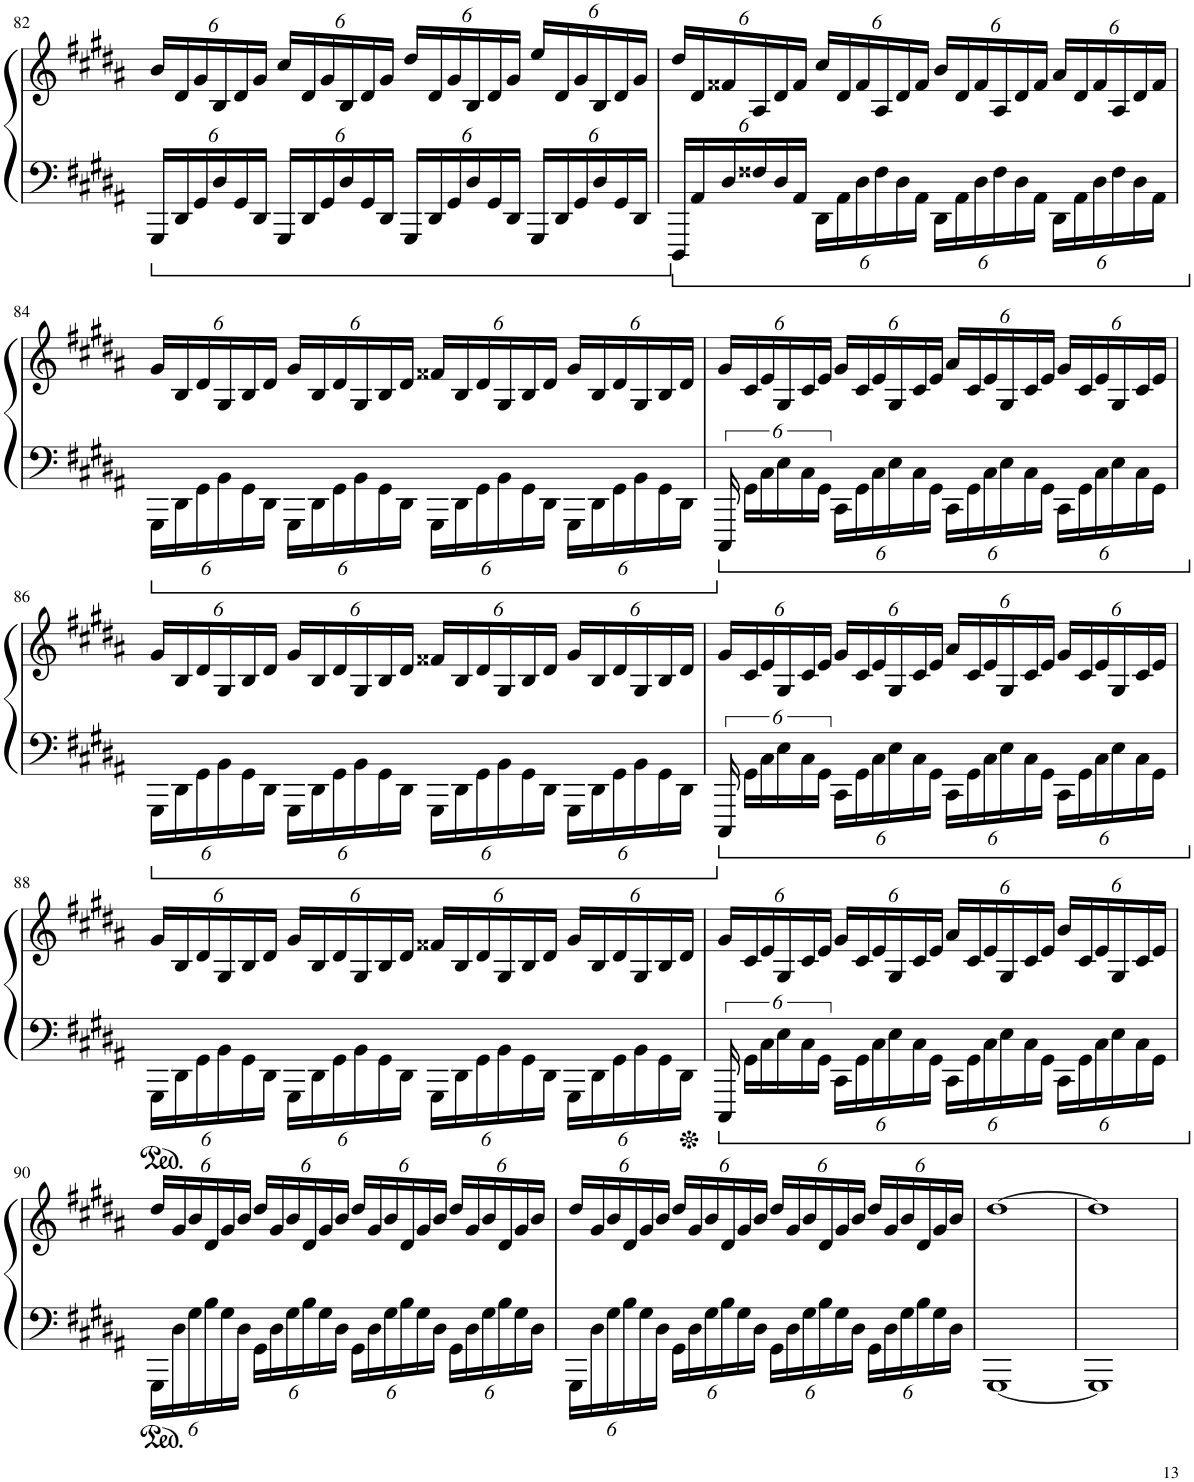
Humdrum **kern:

**kern	**kern
*part1	*part1
*staff2	*staff1
*I"Piano	*
*I'Pno.	*
!!LO:PB:g=z
*clefF4	*clefG2
*k[f#c#g#d#a#]	*k[f#c#g#d#a#]
*M4/4	*M4/4
*Xbrackettup	*Xbrackettup
=82	=82
24GGG#/LL	24b/LL
24DD#/	24d#/
24GG#/	24g#/
24D#/	24B/
24GG#/	24d#/
24DD#/JJ	24g#/JJ
24GGG#/LL	24cc#/LL
24DD#/	24d#/
24GG#/	24g#/
24D#/	24B/
24GG#/	24d#/
24DD#/JJ	24g#/JJ
24GGG#/LL	24dd#/LL
24DD#/	24d#/
24GG#/	24g#/
24D#/	24B/
24GG#/	24d#/
24DD#/JJ	24g#/JJ
24GGG#/LL	24ee/LL
24DD#/	24d#/
24GG#/	24g#/
24D#/	24B/
24GG#/	24d#/
24DD#/JJ	24g#/JJ
=83	=83
24DDD#/LL	24dd#/LL
24AA#/	24d#/
24D#/	24f##X/
24F##X/	24A#/
24D#/	24d#/
24AA#/JJ	24f##/JJ
24DD#\LL	24cc#/LL
24AA#\	24d#/
24D#\	24f##/
24F##\	24A#/
24D#\	24d#/
24AA#\JJ	24f##/JJ
24DD#\LL	24b/LL
24AA#\	24d#/
24D#\	24f##/
24F##\	24A#/
24D#\	24d#/
24AA#\JJ	24f##/JJ
24DD#\LL	24a#/LL
24AA#\	24d#/
24D#\	24f##/
24F##\	24A#/
24D#\	24d#/
24AA#\JJ	24f##/JJ
!!LO:LB:g=z
=84	=84
24GGG#\LL	24g#/LL
24DD#\	24B/
24GG#\	24d#/
24BB\	24G#/
24GG#\	24B/
24DD#\JJ	24d#/JJ
24GGG#\LL	24g#/LL
24DD#\	24B/
24GG#\	24d#/
24BB\	24G#/
24GG#\	24B/
24DD#\JJ	24d#/JJ
24GGG#\LL	24f##X/LL
24DD#\	24B/
24GG#\	24d#/
24BB\	24G#/
24GG#\	24B/
24DD#\JJ	24d#/JJ
24GGG#\LL	24g#/LL
24DD#\	24B/
24GG#\	24d#/
24BB\	24G#/
24GG#\	24B/
24DD#\JJ	24d#/JJ
=85	=85
*brackettup	*
24CCC#/	24g#/LL
24GG#\LL	24c#/
24C#\	24e/
24E\	24G#/
24C#\	24c#/
24GG#\JJ	24e/JJ
*Xbrackettup	*
24CC#\LL	24g#/LL
24GG#\	24c#/
24C#\	24e/
24E\	24G#/
24C#\	24c#/
24GG#\JJ	24e/JJ
24CC#\LL	24a#/LL
24GG#\	24c#/
24C#\	24e/
24E\	24G#/
24C#\	24c#/
24GG#\JJ	24e/JJ
24CC#\LL	24g#/LL
24GG#\	24c#/
24C#\	24e/
24E\	24G#/
24C#\	24c#/
24GG#\JJ	24e/JJ
!!LO:LB:g=z
=86	=86
24GGG#\LL	24g#/LL
24DD#\	24B/
24GG#\	24d#/
24BB\	24G#/
24GG#\	24B/
24DD#\JJ	24d#/JJ
24GGG#\LL	24g#/LL
24DD#\	24B/
24GG#\	24d#/
24BB\	24G#/
24GG#\	24B/
24DD#\JJ	24d#/JJ
24GGG#\LL	24f##X/LL
24DD#\	24B/
24GG#\	24d#/
24BB\	24G#/
24GG#\	24B/
24DD#\JJ	24d#/JJ
24GGG#\LL	24g#/LL
24DD#\	24B/
24GG#\	24d#/
24BB\	24G#/
24GG#\	24B/
24DD#\JJ	24d#/JJ
=87	=87
*brackettup	*
24CCC#/	24g#/LL
24GG#\LL	24c#/
24C#\	24e/
24E\	24G#/
24C#\	24c#/
24GG#\JJ	24e/JJ
*Xbrackettup	*
24CC#\LL	24g#/LL
24GG#\	24c#/
24C#\	24e/
24E\	24G#/
24C#\	24c#/
24GG#\JJ	24e/JJ
24CC#\LL	24a#/LL
24GG#\	24c#/
24C#\	24e/
24E\	24G#/
24C#\	24c#/
24GG#\JJ	24e/JJ
24CC#\LL	24g#/LL
24GG#\	24c#/
24C#\	24e/
24E\	24G#/
24C#\	24c#/
24GG#\JJ	24e/JJ
!!LO:LB:g=z
=88	=88
24GGG#\LL	24g#/LL
24DD#\	24B/
24GG#\	24d#/
24BB\	24G#/
24GG#\	24B/
24DD#\JJ	24d#/JJ
24GGG#\LL	24g#/LL
24DD#\	24B/
24GG#\	24d#/
24BB\	24G#/
24GG#\	24B/
24DD#\JJ	24d#/JJ
24GGG#\LL	24f##X/LL
24DD#\	24B/
24GG#\	24d#/
24BB\	24G#/
24GG#\	24B/
24DD#\JJ	24d#/JJ
24GGG#\LL	24g#/LL
24DD#\	24B/
24GG#\	24d#/
24BB\	24G#/
24GG#\	24B/
24DD#\JJ	24d#/JJ
=89	=89
*brackettup	*
24CCC#/	24g#/LL
24GG#\LL	24c#/
24C#\	24e/
24E\	24G#/
24C#\	24c#/
24GG#\JJ	24e/JJ
*Xbrackettup	*
24CC#\LL	24g#/LL
24GG#\	24c#/
24C#\	24e/
24E\	24G#/
24C#\	24c#/
24GG#\JJ	24e/JJ
24CC#\LL	24a#/LL
24GG#\	24c#/
24C#\	24e/
24E\	24G#/
24C#\	24c#/
24GG#\JJ	24e/JJ
24CC#\LL	24b/LL
24GG#\	24c#/
24C#\	24e/
24E\	24G#/
24C#\	24c#/
24GG#\JJ	24e/JJ
!!LO:LB:g=z
=90	=90
24GGG#\LL	24dd#/LL
24D#\	24g#/
24G#\	24b/
24B\	24d#/
24G#\	24g#/
24D#\JJ	24b/JJ
24GG#\LL	24dd#/LL
24D#\	24g#/
24G#\	24b/
24B\	24d#/
24G#\	24g#/
24D#\JJ	24b/JJ
24GG#\LL	24dd#/LL
24D#\	24g#/
24G#\	24b/
24B\	24d#/
24G#\	24g#/
24D#\JJ	24b/JJ
24GG#\LL	24dd#/LL
24D#\	24g#/
24G#\	24b/
24B\	24d#/
24G#\	24g#/
24D#\JJ	24b/JJ
=91	=91
24GGG#\LL	24dd#/LL
24D#\	24g#/
24G#\	24b/
24B\	24d#/
24G#\	24g#/
24D#\JJ	24b/JJ
24GG#\LL	24dd#/LL
24D#\	24g#/
24G#\	24b/
24B\	24d#/
24G#\	24g#/
24D#\JJ	24b/JJ
24GG#\LL	24dd#/LL
24D#\	24g#/
24G#\	24b/
24B\	24d#/
24G#\	24g#/
24D#\JJ	24b/JJ
24GG#\LL	24dd#/LL
24D#\	24g#/
24G#\	24b/
24B\	24d#/
24G#\	24g#/
24D#\JJ	24b/JJ
=92	=92
[1GGG#	[1dd#
=93	=93
1GGG#]	1dd#]
=	=
*-	*-
